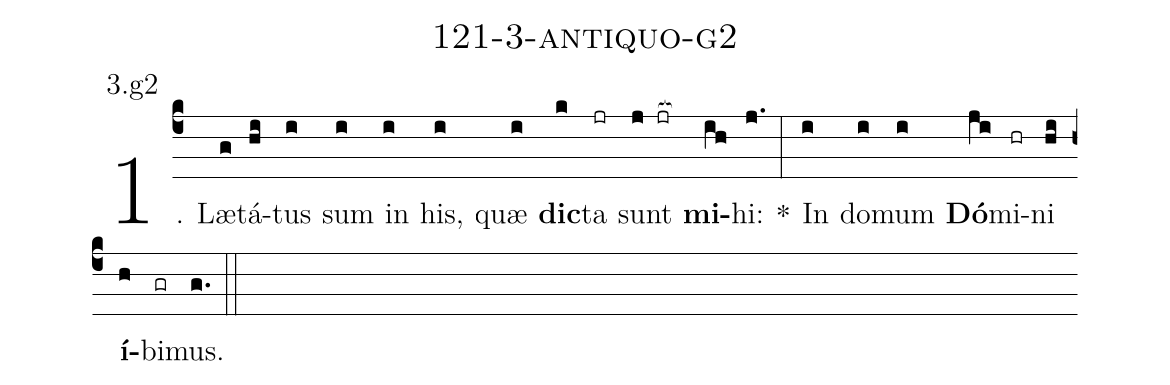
name: 121-3-antiquo-g2;
annotation: 3.g2;
%%
(c4)1. Læ(g)tá(hi)tus(i) sum(i) in(i) his,(i) quæ(i) <b>dic</b>(k)ta(jr) sunt(j jr[ocb:1{]) <b>mi</b>(ih[ocb:0}])hi:(j.) *(:) In(i) do(i)mum(i) <b>Dó</b>(ji)mi(hr)ni(hi) <b>í</b>(h)bi(gr)mus.(g.) (::)
